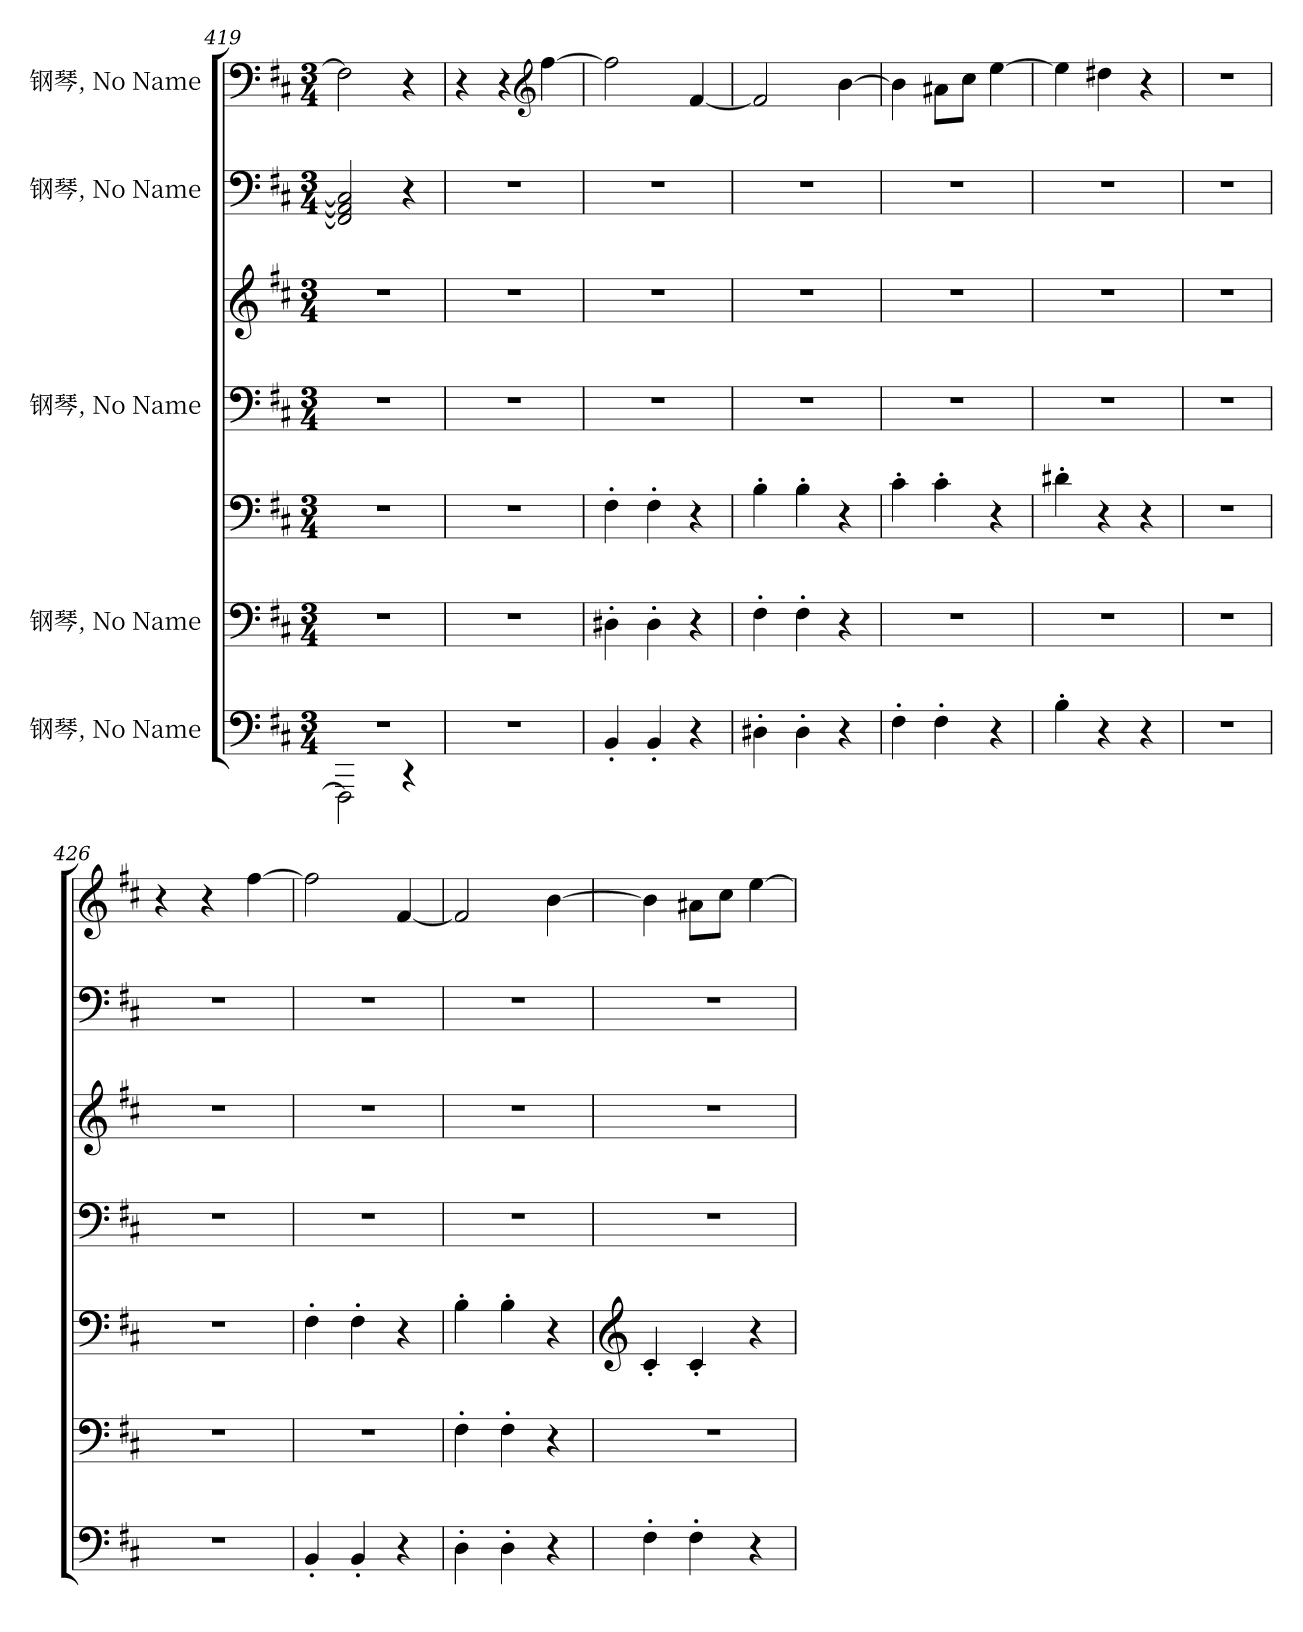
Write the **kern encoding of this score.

**kern	**kern	**kern	**kern	**kern	**kern	**kern
*part5	*part4	*part4	*part3	*part3	*part2	*part1
*staff7	*staff6	*staff5	*staff4	*staff3	*staff2	*staff1
*I"钢琴, No Name	*I"钢琴, No Name	*	*I"钢琴, No Name	*	*I"钢琴, No Name	*I"钢琴, No Name
*clefF4	*clefF4	*clefF4	*clefF4	*clefG2	*clefF4	*clefF4
*k[f#c#]	*k[f#c#]	*k[f#c#]	*k[f#c#]	*k[f#c#]	*k[f#c#]	*k[f#c#]
*M3/4	*M3/4	*M3/4	*M3/4	*M3/4	*M3/4	*M3/4
=419	=419	=419	=419	=419	=419	=419
*^	*	*	*	*	*	*
2.r	2FFF#\]	2.r	2.r	2.r	2.r	2FF#/] 2AA#/] 2C#/]	2F#\]
*	*	*	*	*	*	*	*MM45
.	4r	.	.	.	.	4r	4r
*v	*v	*	*	*	*	*	*
=420	=420	=420	=420	=420	=420	=420
2.r	2.r	2.r	2.r	2.r	2.r	4r
.	.	.	.	.	.	4r
*	*	*	*	*	*	*clefG2
*	*	*	*	*	*	*MM199
.	.	.	.	.	.	[4ff#\
=421	=421	=421	=421	=421	=421	=421
4BB'/	4D#X'\	4F#'\	2.r	2.r	2.r	2ff#\]
4BB'/	4D#'\	4F#'\	.	.	.	.
4r	4r	4r	.	.	.	[4f#/
!!LO:PB:g=z
=422	=422	=422	=422	=422	=422	=422
4D#X'\	4F#'\	4B'\	2.r	2.r	2.r	2f#/]
4D#'\	4F#'\	4B'\	.	.	.	.
4r	4r	4r	.	.	.	[4b\
=423	=423	=423	=423	=423	=423	=423
4F#'\	2.r	4c#'\	2.r	2.r	2.r	4b\]
4F#'\	.	4c#'\	.	.	.	8a#X\L
.	.	.	.	.	.	8cc#\J
4r	.	4r	.	.	.	[4ee\
=424	=424	=424	=424	=424	=424	=424
*	*	*	*	*	*	*MM190
4B'\	2.r	4d#X'\	2.r	2.r	2.r	4ee\]
4r	.	4r	.	.	.	4dd#X\
4r	.	4r	.	.	.	4r
=425	=425	=425	=425	=425	=425	=425
*	*	*	*	*	*	*MM120
2.r	2.r	2.r	2.r	2.r	2.r	2.r
=426	=426	=426	=426	=426	=426	=426
2.r	2.r	2.r	2.r	2.r	2.r	4r
.	.	.	.	.	.	4r
*	*	*	*	*	*	*MM190
.	.	.	.	.	.	[4ff#\
=427	=427	=427	=427	=427	=427	=427
4BB'/	2.r	4F#'\	2.r	2.r	2.r	2ff#\]
4BB'/	.	4F#'\	.	.	.	.
4r	.	4r	.	.	.	[4f#/
=428	=428	=428	=428	=428	=428	=428
4D'\	4F#'\	4B'\	2.r	2.r	2.r	2f#/]
4D'\	4F#'\	4B'\	.	.	.	.
4r	4r	4r	.	.	.	[4b\
=429	=429	=429	=429	=429	=429	=429
*	*	*clefG2	*	*	*	*
4F#'\	2.r	4c#'/	2.r	2.r	2.r	4b\]
4F#'\	.	4c#'/	.	.	.	8a#X\L
.	.	.	.	.	.	8cc#\J
4r	.	4r	.	.	.	[4ee\
=	=	=	=	=	=	=
*-	*-	*-	*-	*-	*-	*-
